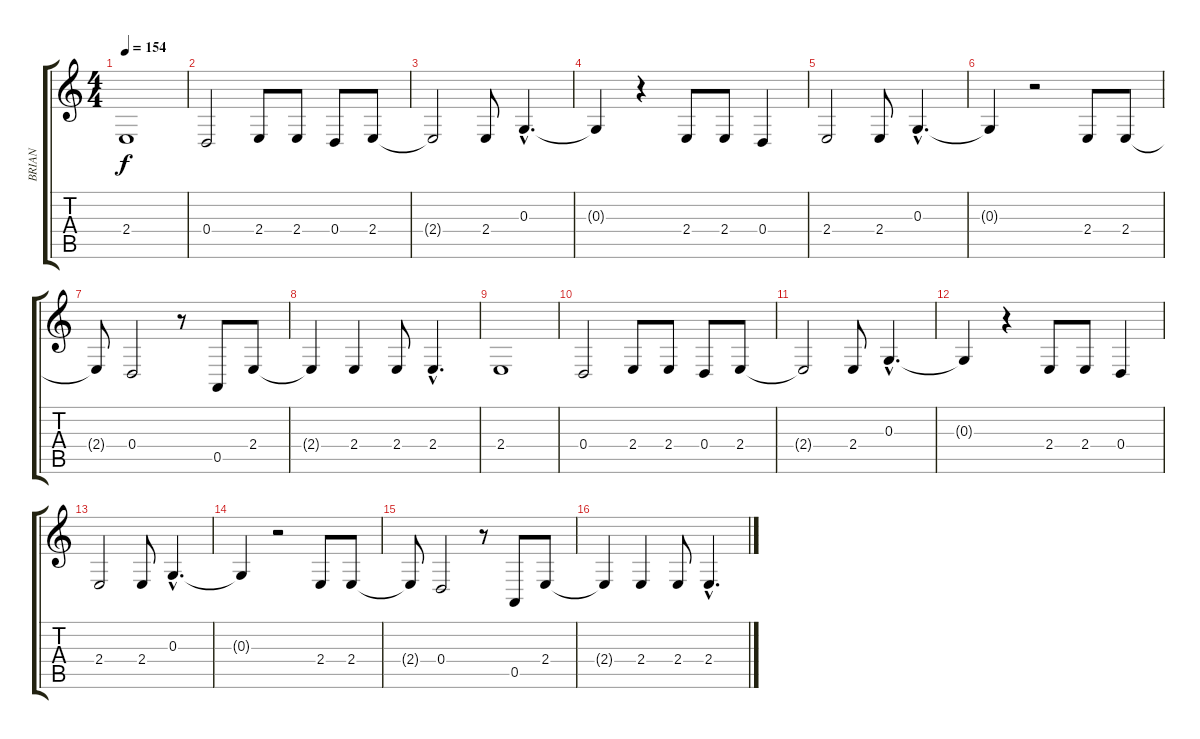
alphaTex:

\track ("BRIAN" "BRIAN") {instrument synthvoice}
\staff {score tabs}
\tuning (E4 B3 G3 D3 A2 E2) {hide}
\ts (4 4)
\tempo 154
\clef g2
\ks c
2.4.1{dy f} |
0.4.2 2.4.8 2.4.8 0.4.8 2.4.8 |
2.4{t}.2 2.4.8 0.3{hac}.4{d} |
0.3{t}.4 r.4 2.4.8 2.4.8 0.4.4 |
2.4.2 2.4.8 0.3{hac}.4{d} |
0.3{t}.4 r.2 2.4.8 2.4.8 |
2.4{t}.8 0.4.2 r.8 0.5.8 2.4.8 |
2.4{t}.4 2.4.4 2.4.8 2.4{hac}.4{d} |
2.4.1 |
0.4.2 2.4.8 2.4.8 0.4.8 2.4.8 |
2.4{t}.2 2.4.8 0.3{hac}.4{d} |
0.3{t}.4 r.4 2.4.8 2.4.8 0.4.4 |
2.4.2 2.4.8 0.3{hac}.4{d} |
0.3{t}.4 r.2 2.4.8 2.4.8 |
2.4{t}.8 0.4.2 r.8 0.5.8 2.4.8 |
2.4{t}.4 2.4.4 2.4.8 2.4{hac}.4{d}
